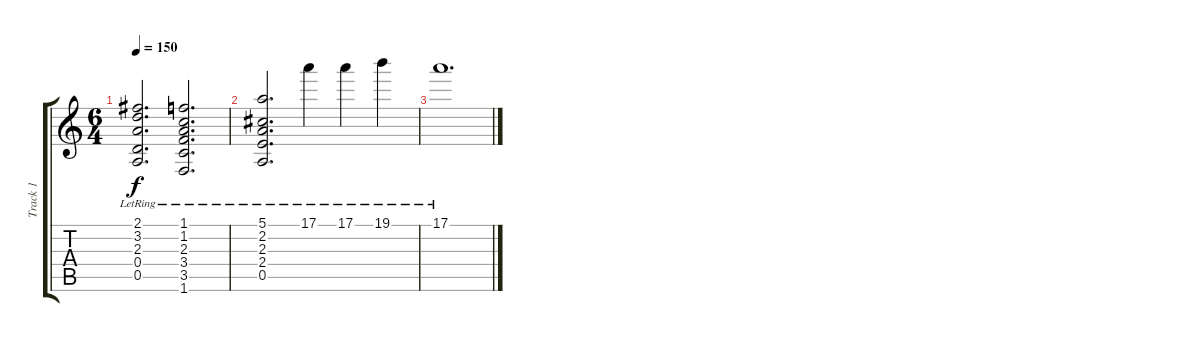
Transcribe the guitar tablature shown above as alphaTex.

\track ("Track 1" "Track 1") {instrument acousticguitarsteel}
\staff {score tabs}
\tuning (E4 B3 G3 D3 A2 E2) {hide}
\ts (6 4)
\tempo 150
\clef g2
\ks c
(2.1{lr} 3.2{lr} 2.3{lr} 0.4{lr} 0.5{lr}).2{d dy f} (1.1{lr} 1.2{lr} 2.3{lr} 3.4{lr} 3.5{lr} 1.6{lr}).2{d} |
(5.1{lr} 2.2{lr} 2.3{lr} 2.4{lr} 0.5{lr}).2{d} 17.1{lr}.4 17.1{lr}.4 19.1{lr}.4 |
17.1{lr}.1{d}
